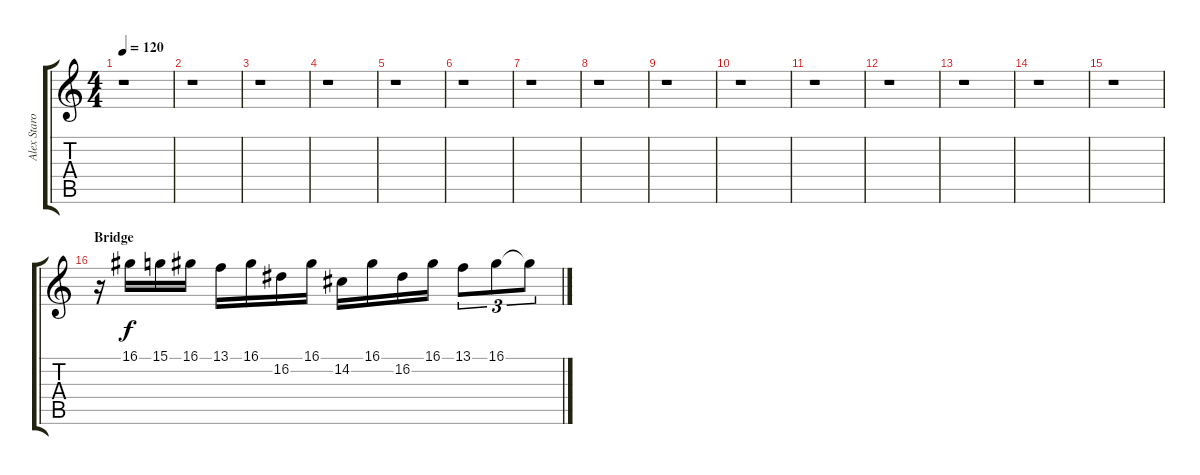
\track ("Alex Staropoli - Organ / Horn / Timpani" "Alex Staro") {instrument churchorgan}
\staff {score tabs}
\tuning (E4 B3 G3 D3 A2 E2) {hide}
\ts (4 4)
\tempo 120
\clef g2
\ks c
r.1{dy f} |
r.1 |
r.1 |
r.1 |
r.1 |
r.1 |
r.1 |
r.1 |
r.1 |
r.1 |
r.1 |
r.1 |
r.1 |
r.1 |
r.1 |
\section ("" "Bridge")
r.16{instrument churchorgan} 16.1.16 15.1.16 16.1.16 13.1.16 16.1.16 16.2.16 16.1.16 14.2.16 16.1.16 16.2.16 16.1.16 13.1.8{tu (3 2)} 16.1.8{tu (3 2)} 16.1{t}.8{tu (3 2)}
